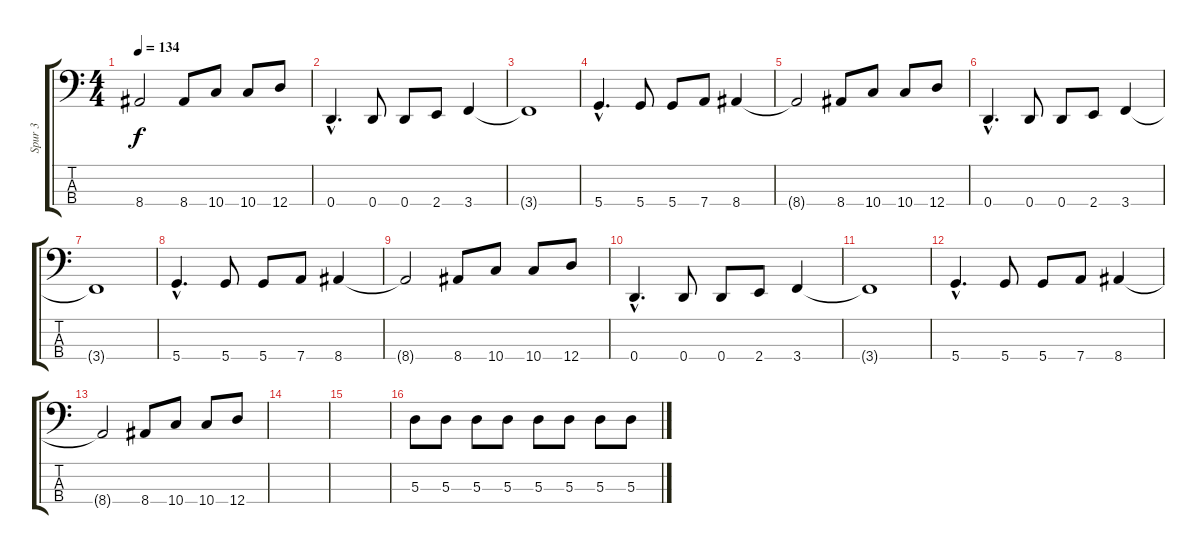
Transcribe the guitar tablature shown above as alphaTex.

\track ("Spur 3" "Spur 3") {instrument electricbassfinger}
\staff {score tabs}
\tuning (G2 D2 A1 D1) {hide}
\ts (4 4)
\tempo 134
\clef f4
\ks c
8.4{t}.2{dy f} 8.4.8 10.4.8 10.4.8 12.4.8 |
0.4{hac}.4{d} 0.4.8 0.4.8 2.4.8 3.4.4 |
3.4{t}.1 |
5.4{hac}.4{d} 5.4.8 5.4.8 7.4.8 8.4.4 |
8.4{t}.2 8.4.8 10.4.8 10.4.8 12.4.8 |
0.4{hac}.4{d} 0.4.8 0.4.8 2.4.8 3.4.4 |
3.4{t}.1 |
5.4{hac}.4{d} 5.4.8 5.4.8 7.4.8 8.4.4 |
8.4{t}.2 8.4.8 10.4.8 10.4.8 12.4.8 |
0.4{hac}.4{d} 0.4.8 0.4.8 2.4.8 3.4.4 |
3.4{t}.1 |
5.4{hac}.4{d} 5.4.8 5.4.8 7.4.8 8.4.4 |
8.4{t}.2 8.4.8 10.4.8 10.4.8 12.4.8 |
|
|
5.3.8 5.3.8 5.3.8 5.3.8 5.3.8 5.3.8 5.3.8 5.3.8
